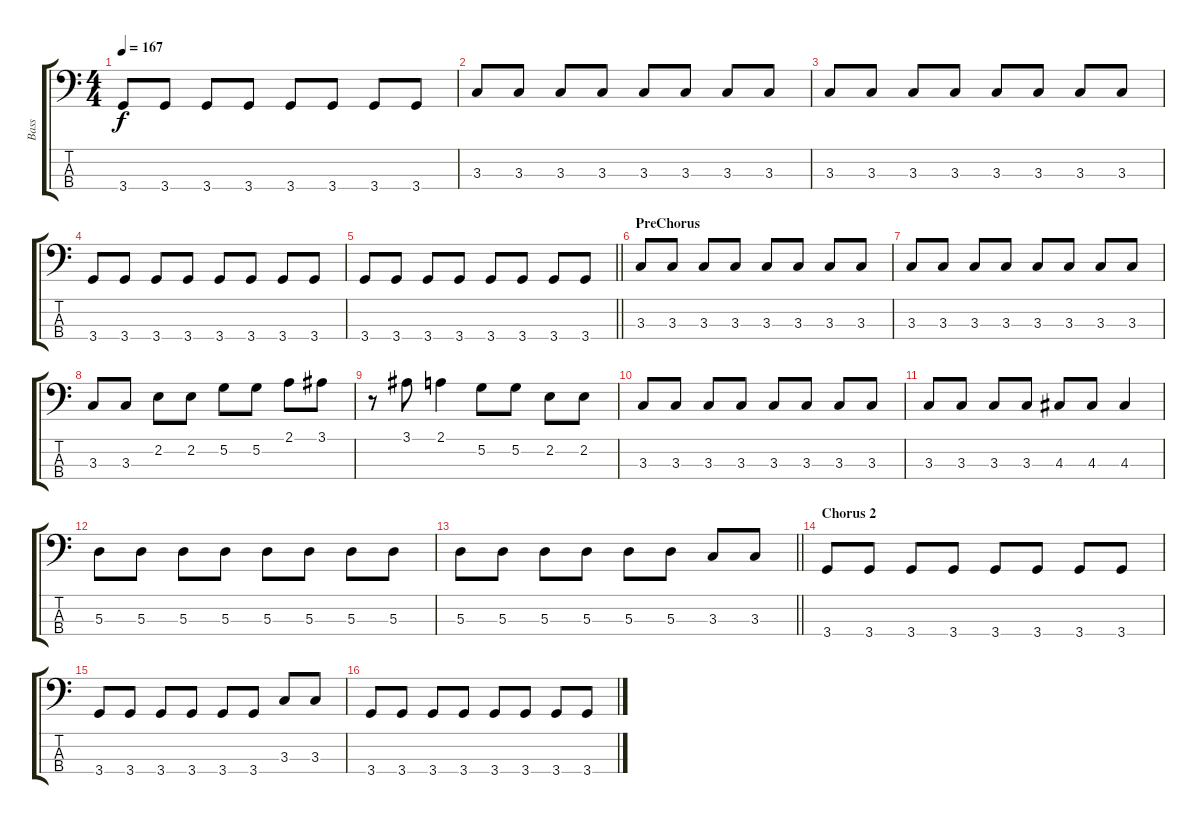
\track ("Bass" "Bass") {instrument electricbassfinger}
\staff {score tabs}
\tuning (G2 D2 A1 E1) {hide}
\ts (4 4)
\tempo 167
\clef f4
\ks aminor
3.4.8{dy f} 3.4.8 3.4.8 3.4.8 3.4.8 3.4.8 3.4.8 3.4.8 |
3.3.8 3.3.8 3.3.8 3.3.8 3.3.8 3.3.8 3.3.8 3.3.8 |
3.3.8 3.3.8 3.3.8 3.3.8 3.3.8 3.3.8 3.3.8 3.3.8 |
3.4.8 3.4.8 3.4.8 3.4.8 3.4.8 3.4.8 3.4.8 3.4.8 |
\barLineRight lightlight
3.4.8 3.4.8 3.4.8 3.4.8 3.4.8 3.4.8 3.4.8 3.4.8 |
\section ("" "PreChorus")
3.3.8 3.3.8 3.3.8 3.3.8 3.3.8 3.3.8 3.3.8 3.3.8 |
3.3.8 3.3.8 3.3.8 3.3.8 3.3.8 3.3.8 3.3.8 3.3.8 |
3.3.8 3.3.8 2.2.8 2.2.8 5.2.8 5.2.8 2.1.8 3.1.8 |
r.8 3.1.8 2.1.4 5.2.8 5.2.8 2.2.8 2.2.8 |
3.3.8 3.3.8 3.3.8 3.3.8 3.3.8 3.3.8 3.3.8 3.3.8 |
3.3.8 3.3.8 3.3.8 3.3.8 4.3.8 4.3.8 4.3.4 |
5.3.8 5.3.8 5.3.8 5.3.8 5.3.8 5.3.8 5.3.8 5.3.8 |
\barLineRight lightlight
5.3.8 5.3.8 5.3.8 5.3.8 5.3.8 5.3.8 3.3.8 3.3.8 |
\section ("" "Chorus 2")
3.4.8 3.4.8 3.4.8 3.4.8 3.4.8 3.4.8 3.4.8 3.4.8 |
3.4.8 3.4.8 3.4.8 3.4.8 3.4.8 3.4.8 3.3.8 3.3.8 |
3.4.8 3.4.8 3.4.8 3.4.8 3.4.8 3.4.8 3.4.8 3.4.8
